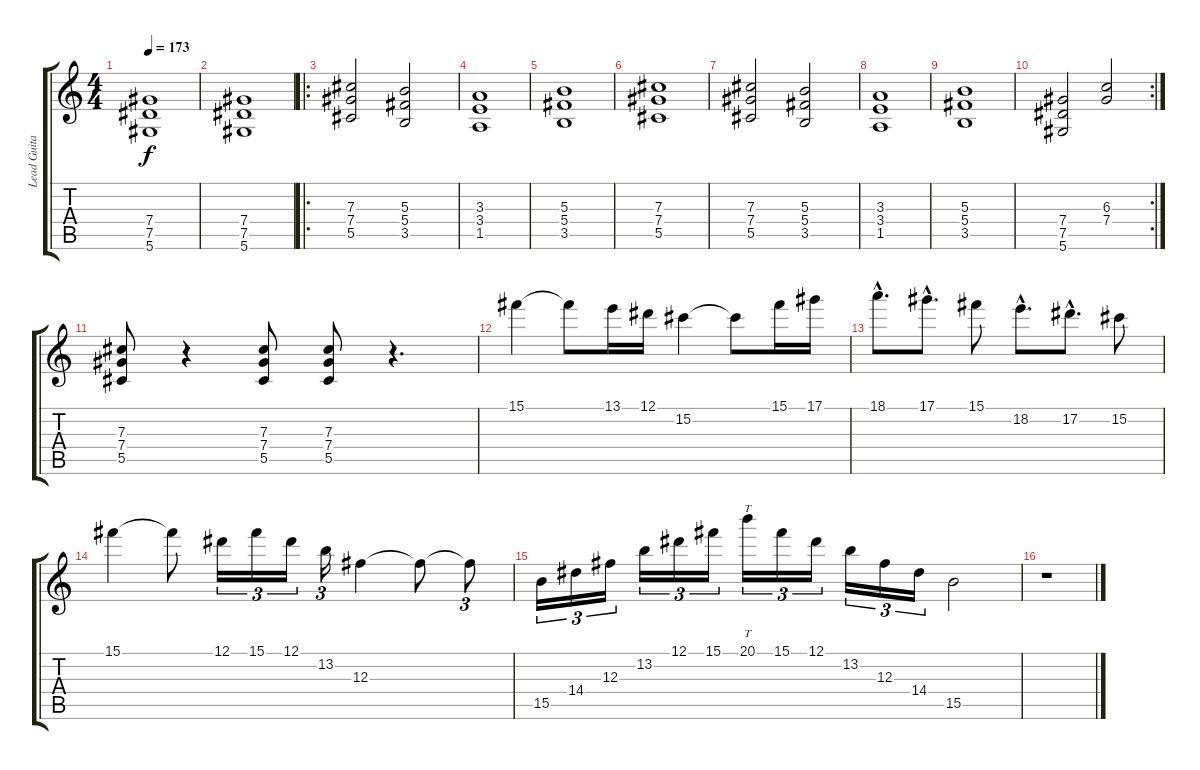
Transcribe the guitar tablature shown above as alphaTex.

\track ("Lead Guitar" "Lead Guita") {instrument overdrivenguitar}
\staff {score tabs}
\tuning (Eb4 Bb3 Gb3 Db3 Ab2 Eb2) {hide}
\ts (4 4)
\tempo 173
\clef g2
\ks c
(7.4 7.5 5.6).1{dy f} |
(7.4 7.5 5.6).1 |
\ro
(7.3 7.4 5.5).2 (5.3 5.4 3.5).2 |
(3.3 3.4 1.5).1 |
(5.3 5.4 3.5).1 |
(7.3 7.4 5.5).1 |
(7.3 7.4 5.5).2 (5.3 5.4 3.5).2 |
(3.3 3.4 1.5).1 |
(5.3 5.4 3.5).1 |
\rc 2
(7.4 7.5 5.6).2 (6.3 7.4).2 |
(7.3 7.4 5.5).8 r.4 (7.3 7.4 5.5).8 (7.3 7.4 5.5).8 r.4{d} |
15.1.4 15.1{t}.8 13.1.16 12.1.16 15.2.4 15.2{t}.8 15.1.16 17.1.16 |
18.1{hac}.8{d} 17.1{hac}.8{d} 15.1.8 18.2{hac}.8{d} 17.2{hac}.8{d} 15.2.8 |
15.1.4 15.1{t}.8 12.1.16{tu (3 2)} 15.1.16{tu (3 2)} 12.1.16{tu (3 2)} 13.2.16{tu (3 2)} 12.3.4 12.3{t}.8 12.3{t}.8{tu (3 2)} |
15.5.16{tu (3 2)} 14.4.16{tu (3 2)} 12.3.16{tu (3 2)} 13.2.16{tu (3 2)} 12.1.16{tu (3 2)} 15.1.16{tu (3 2)} 20.1.16{tt tu (3 2)} 15.1.16{tu (3 2)} 12.1.16{tu (3 2)} 13.2.16{tu (3 2)} 12.3.16{tu (3 2)} 14.4.16{tu (3 2)} 15.5.2 |
r.1
